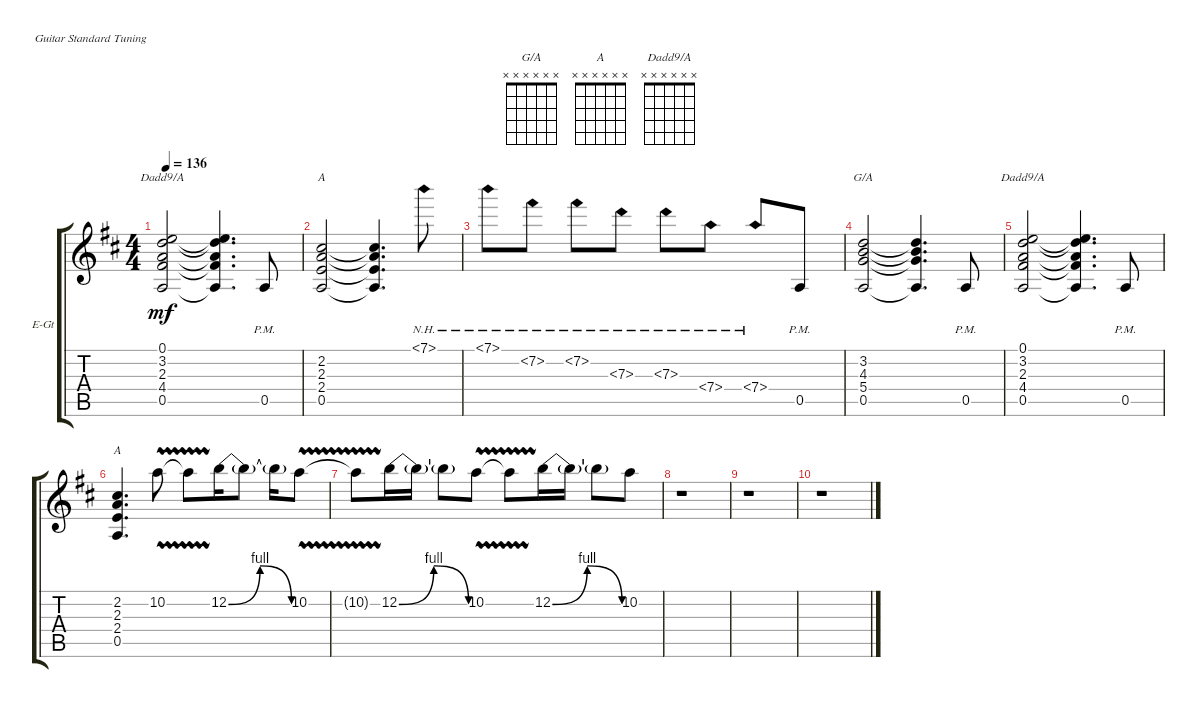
\defaultSystemsLayout 4
\bracketExtendMode groupsimilarinstruments
\firstSystemTrackNameOrientation horizontal
\otherSystemsTrackNameOrientation horizontal
\track ("Steve Vai Lead" "E-Gt") {instrument distortionguitar}
\staff {score tabs}
\tuning (E4 B3 G3 D3 A2 E2)
\chord ("G/A" x x x x x x)
\chord ("A" x x x x x x)
\chord ("Dadd9/A" x x x x x x)
\ts (4 4)
\tempo 136
\clef g2
\scale
0.333333
\ks d
(0.5 4.4 2.3 3.2 0.1).2{ch "Dadd9/A" dy mf} (0.5{t} 4.4{t} 2.3{t} 3.2{t} 0.1{t}).4{d} 0.5{pm}.8 |
\scale
0.333333 (0.5 2.4 2.3 2.2).2{ch "A"} (0.5{t} 2.4{t} 2.3{t} 2.2{t}).4{d} 7.1{nh}.8 |
\scale
0.333333 7.1{nh}.8 7.2{nh}.8 7.2{nh}.8 7.3{nh}.8 7.3{nh}.8 7.4{nh}.8 7.4{nh}.8 0.5{pm}.8 |
\scale
0.333333 (0.5 5.4 4.3 3.2).2{ch "G/A"} (0.5{t} 5.4{t} 4.3{t} 3.2{t}).4{d} 0.5{pm}.8 |
\scale
0.333333 (0.5 4.4 2.3 3.2 0.1).2{ch "Dadd9/A"} (0.5{t} 4.4{t} 2.3{t} 3.2{t} 0.1{t}).4{d} 0.5{pm}.8 |
\scale
0.333333 (0.5 2.4 2.3 2.2).4{d ch "A"} 10.2{vw}.8 10.2{vw t}.8 12.2{be (bendrelease 0 0 28.2 4 28.799999999999997 4 59.4 0)}.16 12.2{t}.8 12.2{t}.16 10.2{vw}.8 |
\scale
0.333333 10.2{vw t}.8 12.2{be (bendrelease 0 0 28.799999999999997 4 29.4 4 59.4 0)}.16 12.2{t}.16 12.2{t}.8 10.2{vw}.8 10.2{vw t}.8 12.2{be (bendrelease 0 0 31.2 4 31.2 4 59.4 0)}.16 12.2{t}.16 12.2{t}.8 10.2.8 |
\scale
0.333333 r.1 |
\scale
0.333333 r.1 |
\scale
0.333333 r.1
